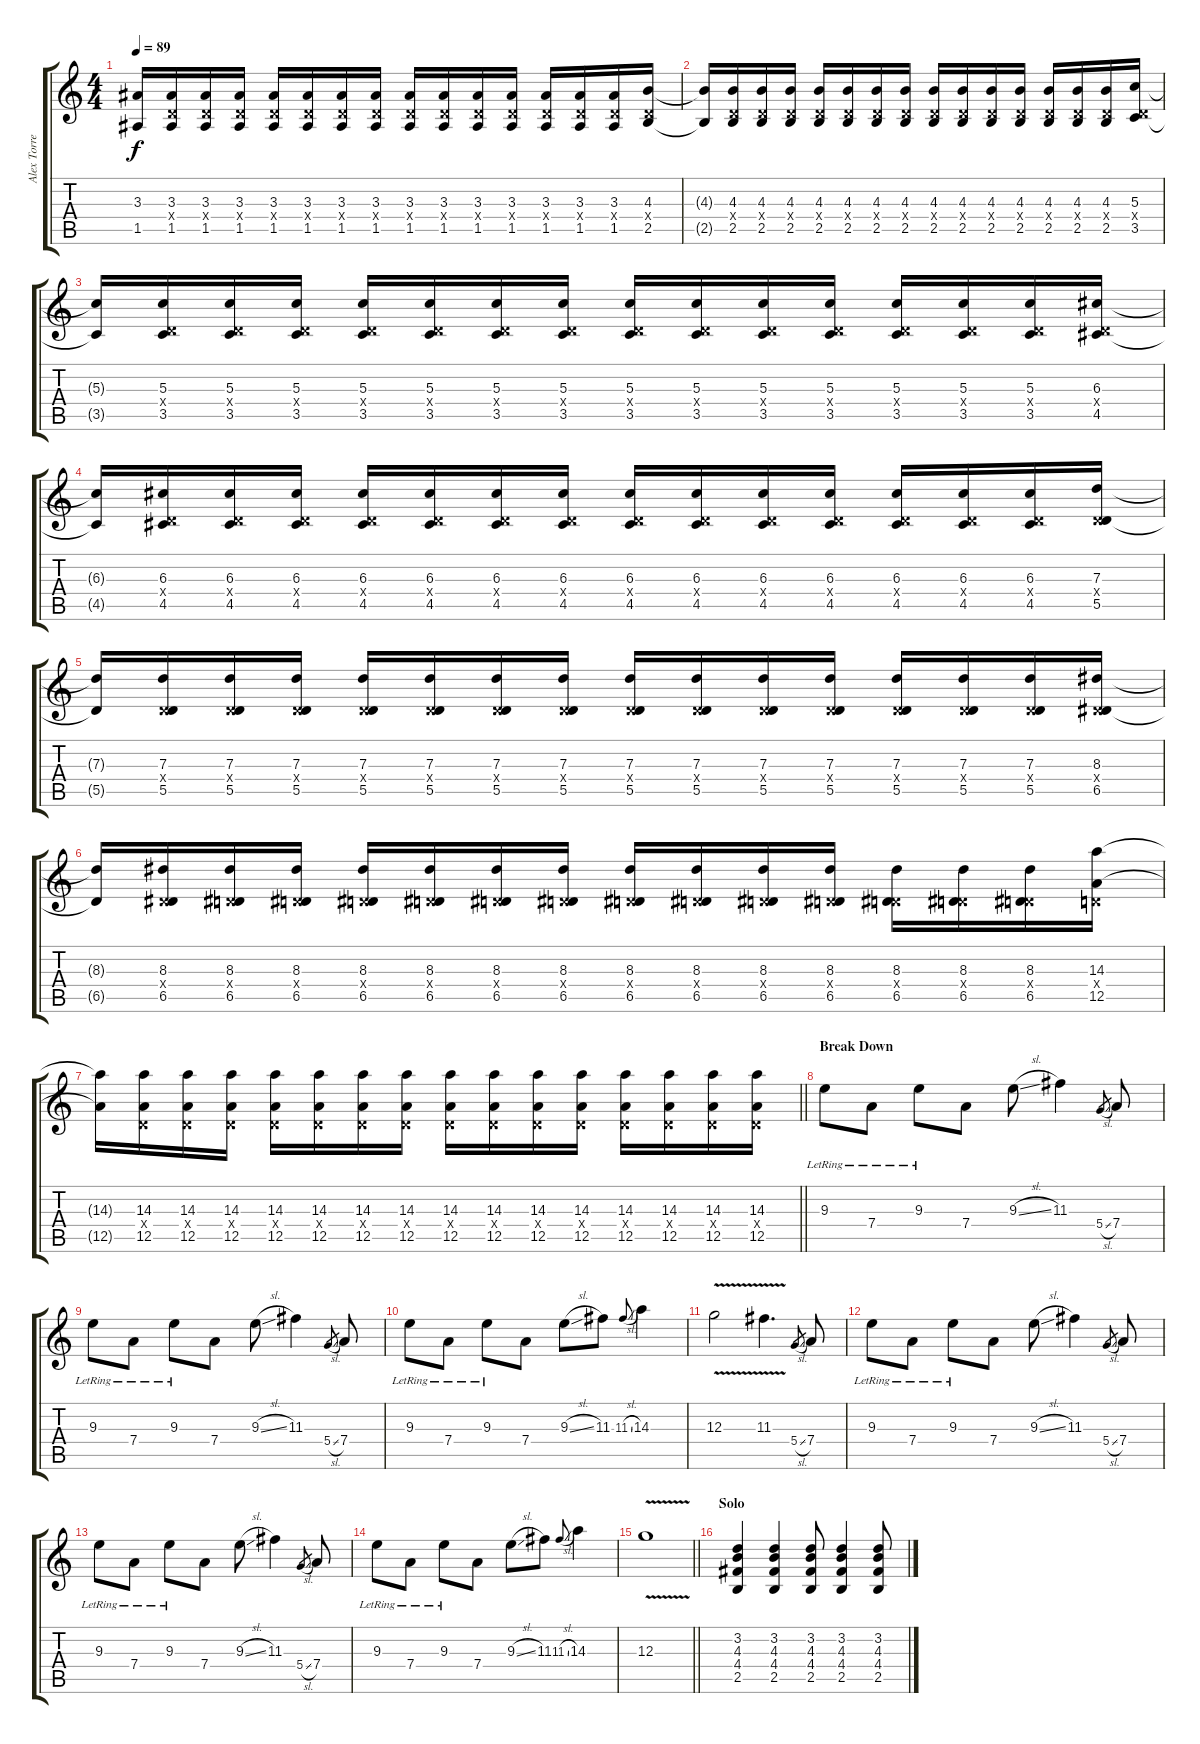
\track ("Alex Torres [Guitar]" "Alex Torre") {instrument distortionguitar}
\staff {score tabs}
\tuning (E4 B3 G3 D3 A2 D2) {hide}
\ts (4 4)
\tempo 89
\clef g2
\ks c
(3.3{t} 1.5{t}).16{dy f} (3.3 0.4{x} 1.5).16 (3.3 0.4{x} 1.5).16 (3.3 0.4{x} 1.5).16 (3.3 0.4{x} 1.5).16 (3.3 0.4{x} 1.5).16 (3.3 0.4{x} 1.5).16 (3.3 0.4{x} 1.5).16 (3.3 0.4{x} 1.5).16 (3.3 0.4{x} 1.5).16 (3.3 0.4{x} 1.5).16 (3.3 0.4{x} 1.5).16 (3.3 0.4{x} 1.5).16 (3.3 0.4{x} 1.5).16 (3.3 0.4{x} 1.5).16 (4.3 0.4{x} 2.5).16 |
(4.3{t} 2.5{t}).16 (4.3 0.4{x} 2.5).16 (4.3 0.4{x} 2.5).16 (4.3 0.4{x} 2.5).16 (4.3 0.4{x} 2.5).16 (4.3 0.4{x} 2.5).16 (4.3 0.4{x} 2.5).16 (4.3 0.4{x} 2.5).16 (4.3 0.4{x} 2.5).16 (4.3 0.4{x} 2.5).16 (4.3 0.4{x} 2.5).16 (4.3 0.4{x} 2.5).16 (4.3 0.4{x} 2.5).16 (4.3 0.4{x} 2.5).16 (4.3 0.4{x} 2.5).16 (5.3 0.4{x} 3.5).16 |
(5.3{t} 3.5{t}).16 (5.3 0.4{x} 3.5).16 (5.3 0.4{x} 3.5).16 (5.3 0.4{x} 3.5).16 (5.3 0.4{x} 3.5).16 (5.3 0.4{x} 3.5).16 (5.3 0.4{x} 3.5).16 (5.3 0.4{x} 3.5).16 (5.3 0.4{x} 3.5).16 (5.3 0.4{x} 3.5).16 (5.3 0.4{x} 3.5).16 (5.3 0.4{x} 3.5).16 (5.3 0.4{x} 3.5).16 (5.3 0.4{x} 3.5).16 (5.3 0.4{x} 3.5).16 (6.3 0.4{x} 4.5).16 |
(6.3{t} 4.5{t}).16 (6.3 0.4{x} 4.5).16 (6.3 0.4{x} 4.5).16 (6.3 0.4{x} 4.5).16 (6.3 0.4{x} 4.5).16 (6.3 0.4{x} 4.5).16 (6.3 0.4{x} 4.5).16 (6.3 0.4{x} 4.5).16 (6.3 0.4{x} 4.5).16 (6.3 0.4{x} 4.5).16 (6.3 0.4{x} 4.5).16 (6.3 0.4{x} 4.5).16 (6.3 0.4{x} 4.5).16 (6.3 0.4{x} 4.5).16 (6.3 0.4{x} 4.5).16 (7.3 0.4{x} 5.5).16 |
(7.3{t} 5.5{t}).16 (7.3 0.4{x} 5.5).16 (7.3 0.4{x} 5.5).16 (7.3 0.4{x} 5.5).16 (7.3 0.4{x} 5.5).16 (7.3 0.4{x} 5.5).16 (7.3 0.4{x} 5.5).16 (7.3 0.4{x} 5.5).16 (7.3 0.4{x} 5.5).16 (7.3 0.4{x} 5.5).16 (7.3 0.4{x} 5.5).16 (7.3 0.4{x} 5.5).16 (7.3 0.4{x} 5.5).16 (7.3 0.4{x} 5.5).16 (7.3 0.4{x} 5.5).16 (8.3 0.4{x} 6.5).16 |
(8.3{t} 6.5{t}).16 (8.3 0.4{x} 6.5).16 (8.3 0.4{x} 6.5).16 (8.3 0.4{x} 6.5).16 (8.3 0.4{x} 6.5).16 (8.3 0.4{x} 6.5).16 (8.3 0.4{x} 6.5).16 (8.3 0.4{x} 6.5).16 (8.3 0.4{x} 6.5).16 (8.3 0.4{x} 6.5).16 (8.3 0.4{x} 6.5).16 (8.3 0.4{x} 6.5).16 (8.3 0.4{x} 6.5).16 (8.3 0.4{x} 6.5).16 (8.3 0.4{x} 6.5).16 (14.3 0.4{x} 12.5).16 |
\barLineRight lightlight
(14.3{t} 12.5{t}).16 (14.3 0.4{x} 12.5).16 (14.3 0.4{x} 12.5).16 (14.3 0.4{x} 12.5).16 (14.3 0.4{x} 12.5).16 (14.3 0.4{x} 12.5).16 (14.3 0.4{x} 12.5).16 (14.3 0.4{x} 12.5).16 (14.3 0.4{x} 12.5).16 (14.3 0.4{x} 12.5).16 (14.3 0.4{x} 12.5).16 (14.3 0.4{x} 12.5).16 (14.3 0.4{x} 12.5).16 (14.3 0.4{x} 12.5).16 (14.3 0.4{x} 12.5).16 (14.3 0.4{x} 12.5).16 |
\section ("" "Break Down")
9.3{lr}.8{volume 9 instrument electricguitarjazz} 7.4{lr}.8 9.3{lr}.8 7.4.8 9.3{sl}.8 11.3.4 5.4{sl}.8{gr} 7.4.8 |
9.3{lr}.8 7.4{lr}.8 9.3{lr}.8 7.4.8 9.3{sl}.8 11.3.4 5.4{sl}.8{gr} 7.4.8 |
9.3{lr}.8 7.4{lr}.8 9.3{lr}.8 7.4.8 9.3{sl}.8 11.3.8 11.3{sl}.8{gr onbeat} 14.3.4 |
12.3{v}.2 11.3{v}.4{d} 5.4{sl}.8{gr} 7.4.8 |
9.3{lr}.8 7.4{lr}.8 9.3{lr}.8 7.4.8 9.3{sl}.8 11.3.4 5.4{sl}.8{gr} 7.4.8 |
9.3{lr}.8 7.4{lr}.8 9.3{lr}.8 7.4.8 9.3{sl}.8 11.3.4 5.4{sl}.8{gr} 7.4.8 |
9.3{lr}.8 7.4{lr}.8 9.3{lr}.8 7.4.8 9.3{sl}.8 11.3.8 11.3{sl}.8{gr onbeat} 14.3.4 |
\barLineRight lightlight
12.3{v}.1 |
\section ("" "Solo")
(3.2 4.3 4.4 2.5).4{balance 11 instrument distortionguitar} (3.2 4.3 4.4 2.5).4 (3.2 4.3 4.4 2.5).8 (3.2 4.3 4.4 2.5).4 (3.2 4.3 4.4 2.5).8
